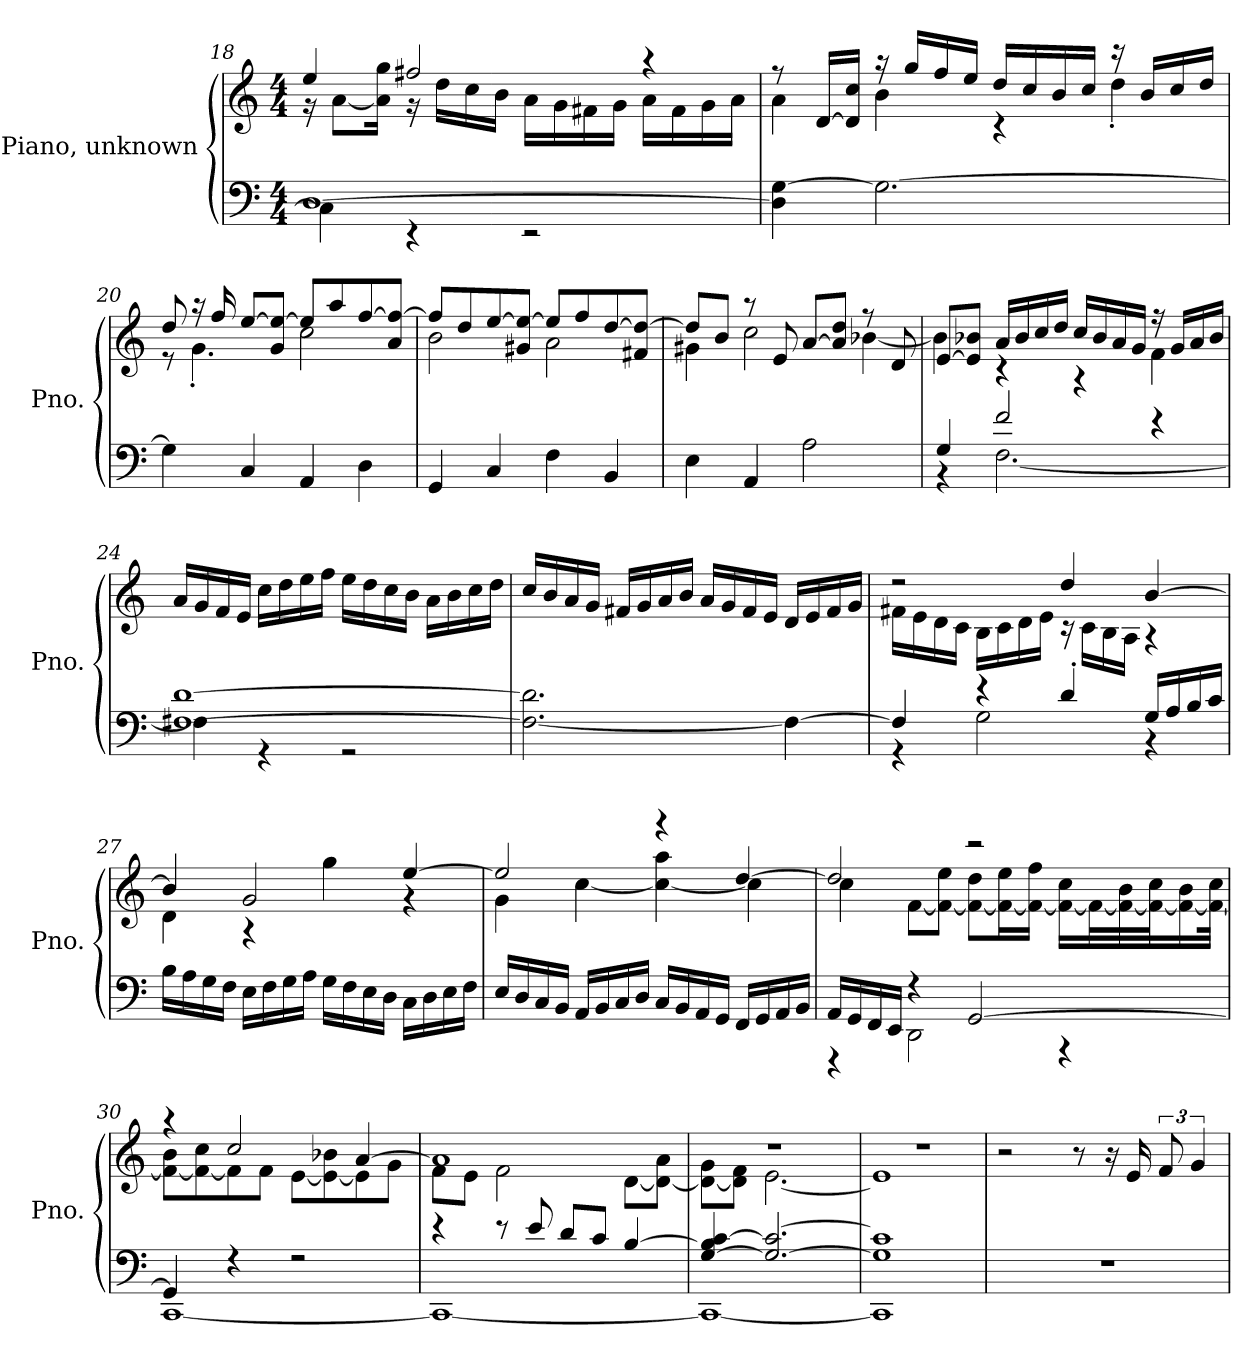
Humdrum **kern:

**kern	**kern
*part1	*part1
*staff2	*staff1
*I"Piano, unknown	*
*I'Pno.	*
*clefF4	*clefG2
*k[]	*k[]
*M4/4	*M4/4
=18	=18
*^	*^
[1D	4C#\]	4ee/	16r
.	.	.	[8a\L
.	.	.	16a\] 16gg\Jk
.	4r	2ff#X/	16r
.	.	.	16dd\LL
.	.	.	16cc\
.	.	.	16b\JJ
.	2r	.	16a\LL
.	.	.	16g\
.	.	.	16f#X\
.	.	.	16g\JJ
.	.	4r	16a\LL
.	.	.	16f#\
.	.	.	16g\
.	.	.	16a\JJ
*v	*v	*	*
!!LO:LB:g=z	!!
=19	=19	=19
4D\] [4G\	8r	4a\
.	[16d/LL	.
.	16d/] 16cc/JJ	.
2.G\_	16r	4b\
.	16gg/LL	.
.	16ff/	.
.	16ee/JJ	.
.	16dd/LL	4r
.	16cc/	.
.	16b/	.
.	16cc/JJ	.
.	16r	4dd'\
.	16b/LL	.
.	16cc/	.
.	16dd/JJ	.
=20	=20	=20
4G\]	8dd/	8r
.	16r	4.g'\
.	16ff/	.
4C/	[8ee/L	.
.	8g/ 8ee/_J	.
4AA/	8ee/L]	2cc\
.	8aa/	.
4D\	[8ff/	.
.	8a/ 8ff/_J	.
=21	=21	=21
4GG/	8ff/L]	2b\
.	8dd/	.
4C/	[8ee/	.
.	8g#X/ 8ee/_J	.
4F\	8ee/L]	2a\
.	8ff/	.
4BB/	[8dd/	.
.	8f#X/ 8dd/_J	.
!!LO:LB:g=z	!!
=22	=22	=22
4E\	8dd/L]	4g#X\
.	8b/J	.
4AA/	8r	2cc\
.	8e/	.
2A\	[8a/L	.
.	8a/] 8dd/J	.
.	8r	[4b-X\
.	8d/	.
=23	=23	=23
*^	*	*
4G/	4r	[8e/L	4b-\]
.	.	8e/] 8b-X/J	.
2f/	[2.F\	16a/LL	4r
.	.	16b-/	.
.	.	16cc/	.
.	.	16dd/JJ	.
.	.	16cc/LL	4r
.	.	16b-/	.
.	.	16a/	.
.	.	16g/JJ	.
4r	.	16r	4f\
.	.	16g/LL	.
.	.	16a/	.
.	.	16b-/JJ	.
*	*	*v	*v
=24	=24	=24
[1F#X [1d	4F\]	16a/LL
.	.	16g/
.	.	16f/
.	.	16e/JJ
.	4r	16cc\LL
.	.	16dd\
.	.	16ee\
.	.	16ff\JJ
.	2r	16ee\LL
.	.	16dd\
.	.	16cc\
.	.	16b\JJ
.	.	16a\LL
.	.	16b\
.	.	16cc\
.	.	16dd\JJ
*v	*v	*
!!LO:LB:g=z
=25	=25
2.F#\_ 2.d\]	16cc/LL
.	16b/
.	16a/
.	16g/JJ
.	16f#X/LL
.	16g/
.	16a/
.	16b/JJ
.	16a/LL
.	16g/
.	16f#/
.	16e/JJ
4F#\_	16d/LL
.	16e/
.	16f#/
.	16g/JJ
=26	=26
*^	*^
4F#/]	4r	2r	16f#X\LL
.	.	.	16e\
.	.	.	16d\
.	.	.	16c\JJ
4r	2G\	.	16B\LL
.	.	.	16c\
.	.	.	16d\
.	.	.	16e\JJ
4d'/	.	4dd/	16r
.	.	.	16c\LL
.	.	.	16B\
.	.	.	16A\JJ
16G/LL	4r	[4b/	4r
16A/	.	.	.
16B/	.	.	.
16c/JJ	.	.	.
*v	*v	*	*
!!LO:LB:g=z	!!
=27	=27	=27
16B\LL	4b/]	4d\
16A\	.	.
16G\	.	.
16F\JJ	.	.
16E\LL	2g/	4r
16F\	.	.
16G\	.	.
16A\JJ	.	.
16G\LL	.	4gg\
16F\	.	.
16E\	.	.
16D\JJ	.	.
16C\LL	[4ee/	4r
16D\	.	.
16E\	.	.
16F\JJ	.	.
=28	=28	=28
16E/LL	2ee/]	4g\
16D/	.	.
16C/	.	.
16BB/JJ	.	.
16AA/LL	.	[4cc\
16BB/	.	.
16C/	.	.
16D/JJ	.	.
16C/LL	4r	4cc\_ 4aa\
16BB/	.	.
16AA/	.	.
16GG/JJ	.	.
16FF/LL	[4dd/	4cc\]
16GG/	.	.
16AA/	.	.
16BB/JJ	.	.
!!LO:PB:g=z	!!
=29	=29	=29
*^	*	*
16AA/LL	4r	2dd/]	4cc\
16GG/	.	.	.
16FF/	.	.	.
16EE/JJ	.	.	.
4r	2DD\	.	[8f\L
.	.	.	8f\_ 8ee\J
[2GG/	.	2r	8f\_ 8dd\L
.	.	.	16f\_ 16ee\L
.	.	.	16f\_ 16ff\JJ
.	4r	.	16f\_ 16cc\LL
.	.	.	32f\L_
.	.	.	32f\_ 32b\
.	.	.	32f\_ 32cc\J
.	.	.	16f\_ 16b\
.	.	.	32f\_ 32cc\JJk
=30	=30	=30	=30
4GG/]	[1CC	4r	8f\_ 8b\L
.	.	.	8f\_ 8cc\
4r	.	2cc/	8f\]
.	.	.	8f\J
2r	.	.	[8e\L
.	.	.	8e\_ 8b-X\
.	.	[4a/	8e\]
.	.	.	8g\J
=31	=31	=31	=31
4r	1CC_	1a]	8f\L
.	.	.	8e\J
8r	.	.	2f\
8e/	.	.	.
8d/L	.	.	.
8c/J	.	.	.
[4B/	.	.	[8d\L
.	.	.	8d\_ 8a\J
!!LO:LB:g=z	!!
=32	=32	=32	=32
[4G/ 4B/] [4c/	1CC_	1r	8d\_ 8g\L
.	.	.	8d\] 8f\J
2.G/_ 2.c/_	.	.	[2.e\
=33	=33	=33	=33
1G] 1c]	1CC]	1r	1e]
*v	*v	*	*
*	*v	*v
=34	=34
1r	2r
.	8r
.	16r
.	16e/
.	12f/
.	6g/
=	=
*-	*-
